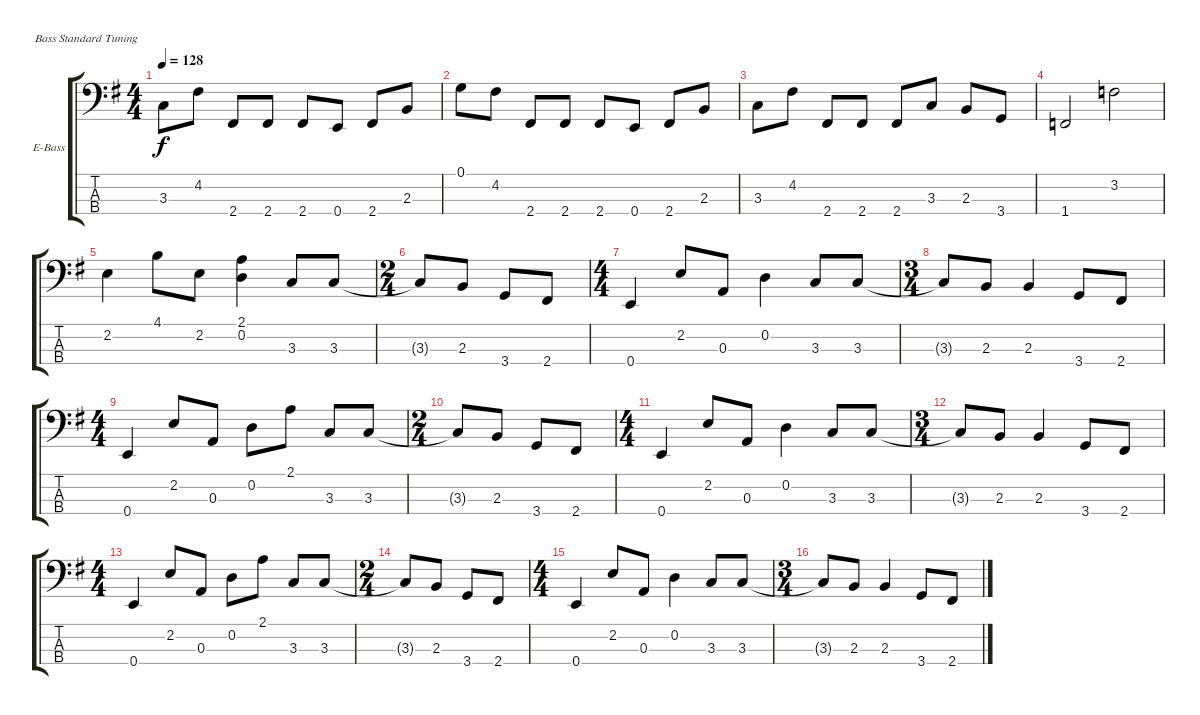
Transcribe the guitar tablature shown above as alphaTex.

\defaultSystemsLayout 4
\bracketExtendMode groupsimilarinstruments
\firstSystemTrackNameOrientation horizontal
\otherSystemsTrackNameOrientation horizontal
\track ("Bass" "E-Bass") {instrument electricbassfinger}
\staff {score tabs}
\tuning (G2 D2 A1 E1)
\ts (4 4)
\tempo 128
\clef f4
\ks g
3.3.8{dy f} 4.2.8 2.4.8 2.4.8 2.4.8 0.4.8 2.4.8 2.3.8 |
0.1.8 4.2.8 2.4.8 2.4.8 2.4.8 0.4.8 2.4.8 2.3.8 |
3.3.8 4.2.8 2.4.8 2.4.8 2.4.8 3.3.8 2.3.8 3.4.8 |
1.4.2 3.2.2 |
2.2.4 4.1.8 2.2.8 (2.1 0.2).4 3.3.8 3.3.8 |
\ts (2 4)
3.3{t}.8 2.3.8 3.4.8 2.4.8 |
\ts (4 4)
0.4.4 2.2.8 0.3.8 0.2.4 3.3.8 3.3.8 |
\ts (3 4)
3.3{t}.8 2.3.8 2.3.4 3.4.8 2.4.8 |
\ts (4 4)
0.4.4 2.2.8 0.3.8 0.2.8 2.1.8 3.3.8 3.3.8 |
\ts (2 4)
3.3{t}.8 2.3.8 3.4.8 2.4.8 |
\ts (4 4)
0.4.4 2.2.8 0.3.8 0.2.4 3.3.8 3.3.8 |
\ts (3 4)
3.3{t}.8 2.3.8 2.3.4 3.4.8 2.4.8 |
\ts (4 4)
0.4.4 2.2.8 0.3.8 0.2.8 2.1.8 3.3.8 3.3.8 |
\ts (2 4)
3.3{t}.8 2.3.8 3.4.8 2.4.8 |
\ts (4 4)
0.4.4 2.2.8 0.3.8 0.2.4 3.3.8 3.3.8 |
\ts (3 4)
3.3{t}.8 2.3.8 2.3.4 3.4.8 2.4.8
